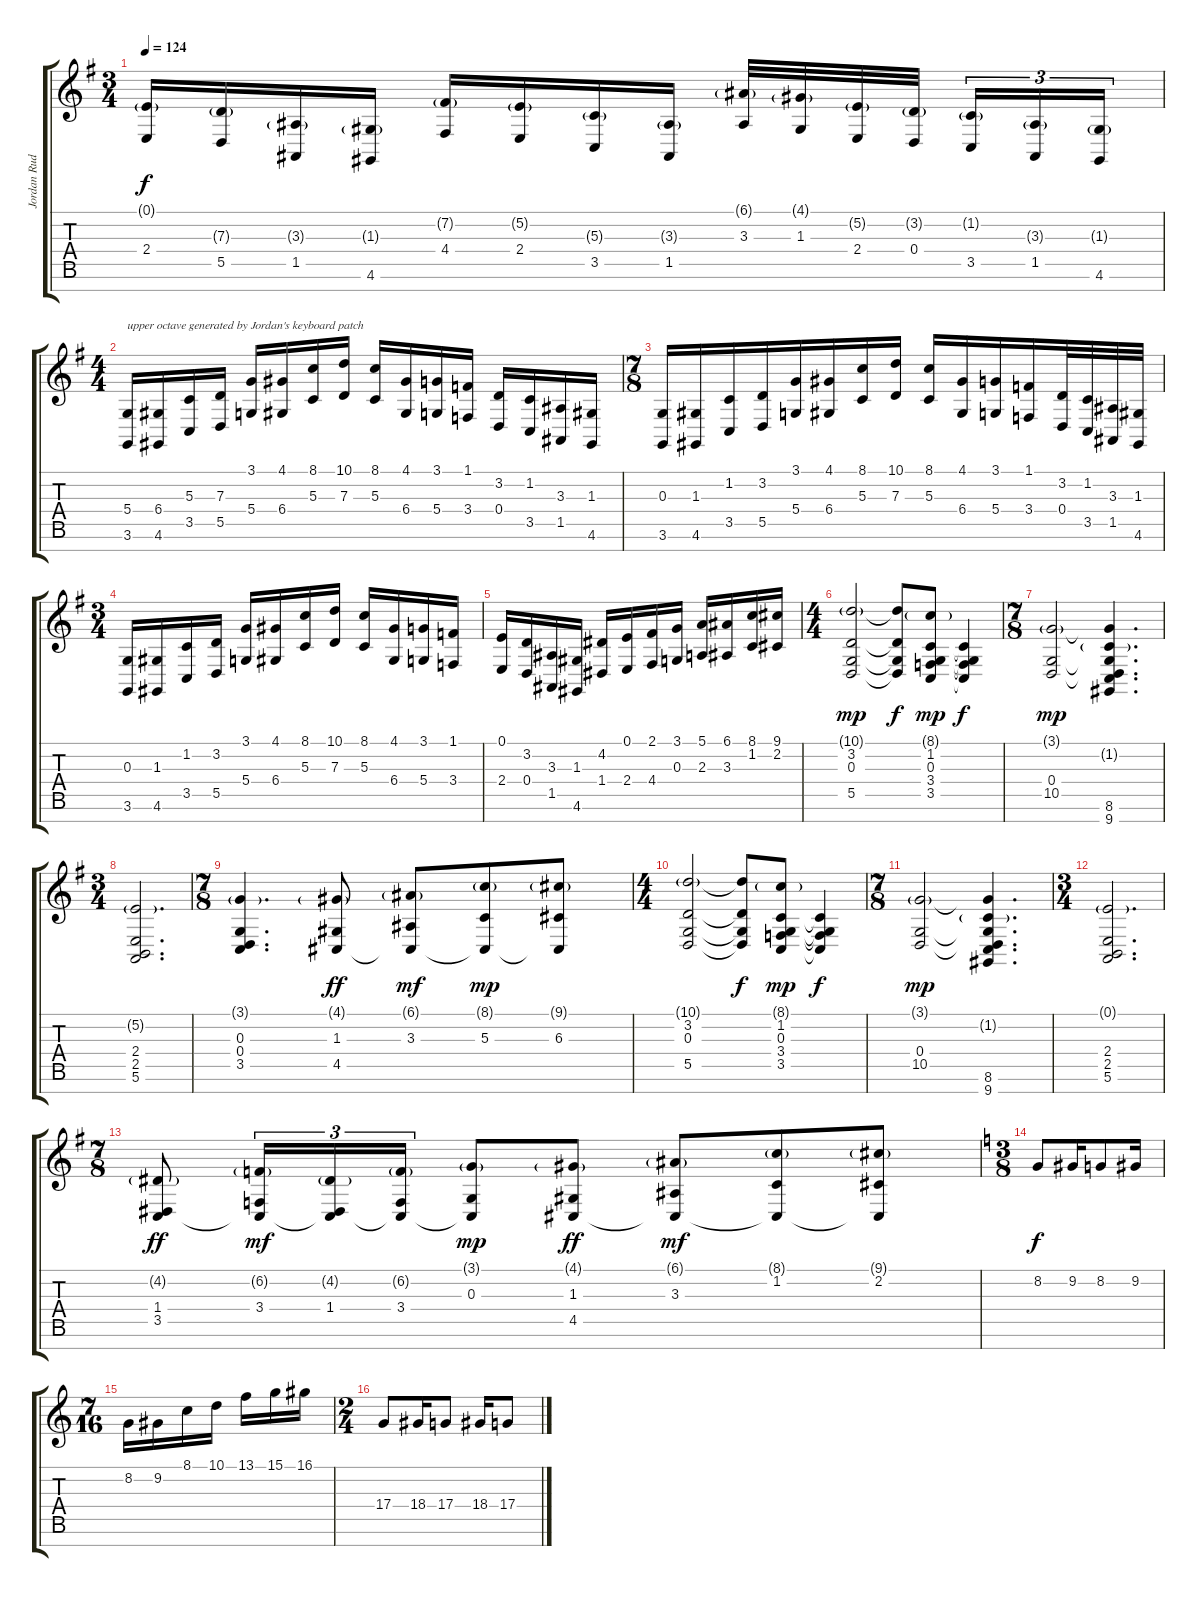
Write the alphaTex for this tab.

\track ("Jordan Rudess - Keyboards" "Jordan Rud") {instrument lead2sawtooth}
\staff {score tabs}
\tuning (E4 B3 G3 D3 A2 E2 B1) {hide}
\ts (3 4)
\tempo 124
\clef g2
\ks g
(0.1{g} 2.4).16{dy f} (7.3{g} 5.5).16 (3.3{g} 1.5).16 (1.3{g} 4.6).16 (7.2{g} 4.4).16 (5.2{g} 2.4).16 (5.3{g} 3.5).16 (3.3{g} 1.5).16 (6.1{g} 3.3).32 (4.1{g} 1.3).32 (5.2{g} 2.4).32 (3.2{g} 0.4).32{beam splitsecondary} (1.2{g} 3.5).16{tu (3 2)} (3.3{g} 1.5).16{tu (3 2)} (1.3{g} 4.6).16{tu (3 2)} |
\ts (4 4)
(5.4 3.6).16{txt "upper octave generated by Jordan's keyboard patch"} (6.4 4.6).16 (5.3 3.5).16 (7.3 5.5).16 (3.1 5.4).16 (4.1 6.4).16 (8.1 5.3).16 (10.1 7.3).16 (8.1 5.3).16 (4.1 6.4).16 (3.1 5.4).16 (1.1 3.4).16 (3.2 0.4).16 (1.2 3.5).16 (3.3 1.5).16 (1.3 4.6).16 |
\ts (7 8)
(0.3 3.6).16 (1.3 4.6).16 (1.2 3.5).16 (3.2 5.5).16 (3.1 5.4).16 (4.1 6.4).16 (8.1 5.3).16 (10.1 7.3).16 (8.1 5.3).16 (4.1 6.4).16 (3.1 5.4).16 (1.1 3.4).16 (3.2 0.4).32 (1.2 3.5).32 (3.3 1.5).32 (1.3 4.6).32 |
\ts (3 4)
(0.3 3.6).16 (1.3 4.6).16 (1.2 3.5).16 (3.2 5.5).16 (3.1 5.4).16 (4.1 6.4).16 (8.1 5.3).16 (10.1 7.3).16 (8.1 5.3).16 (4.1 6.4).16 (3.1 5.4).16 (1.1 3.4).16 |
(0.1 2.4).16 (3.2 0.4).16 (3.3 1.5).16 (1.3 4.6).16 (4.2 1.4).16 (0.1 2.4).16 (2.1 4.4).16 (3.1 0.3).16 (5.1 2.3).16 (6.1 3.3).16 (8.1 1.2).16 (9.1 2.2).16 |
\ts (4 4)
(10.1{g} 3.2 0.3 5.5).2{dy mp volume 11} (10.1{t} 3.2{t} 0.3{t} 5.5{t}).8{dy f} (8.1{g} 1.2 0.3 3.4 3.5).8{dy mp} (1.2{t} 0.3{t} 3.4{t} 3.5{t}).4{dy f} |
\ts (7 8)
(3.1{g} 0.4 10.5).2{dy mp} (3.1{t} 1.2{g} 0.4{t} 10.5{t} 8.6 9.7).4{d} |
\ts (3 4)
(5.2{g} 2.4 2.5 5.6).2{d} |
\ts (7 8)
(3.1{g} 0.3 0.4 3.5).4{d} (4.1{g} 1.3 4.5).8{dy ff} (6.1{g} 3.3 4.5{t}).8{dy mf} (8.1{g} 5.3 4.5{t}).8{dy mp} (9.1{g} 6.3 4.5{t}).8 |
\ts (4 4)
(10.1{g} 3.2 0.3 5.5).2 (10.1{t} 3.2{t} 0.3{t} 5.5{t}).8{dy f} (8.1{g} 1.2 0.3 3.4 3.5).8{dy mp} (1.2{t} 0.3{t} 3.4{t} 3.5{t}).4{dy f} |
\ts (7 8)
(3.1{g} 0.4 10.5).2{dy mp} (3.1{t} 1.2{g} 0.4{t} 10.5{t} 8.6 9.7).4{d} |
\ts (3 4)
(0.1{g} 2.4 2.5 5.6).2{d} |
\ts (7 8)
(4.2{g} 1.4 3.5).8{dy ff} (6.2{g} 3.4 3.5{t}).16{tu (3 2) dy mf} (4.2{g} 1.4 3.5{t}).16{tu (3 2)} (6.2{g} 3.4 3.5{t}).16{tu (3 2)} (3.1{g} 0.3 3.5{t}).8{dy mp} (4.1{g} 1.3 4.5).8{dy ff} (6.1{g} 3.3 4.5{t}).8{dy mf} (8.1{g} 1.2 4.5{t}).8 (9.1{g} 2.2 4.5{t}).8 |
\ts (3 8)
\ks c
8.2.8{dy f volume 6} 9.2.16 8.2.8 9.2.16 |
\ts (7 16)
8.2.16 9.2.16 8.1.16 10.1.16 13.1.16 15.1.16 16.1.16 |
\ts (2 4)
17.4.8 18.4.16 17.4.8 18.4.16 17.4.8
